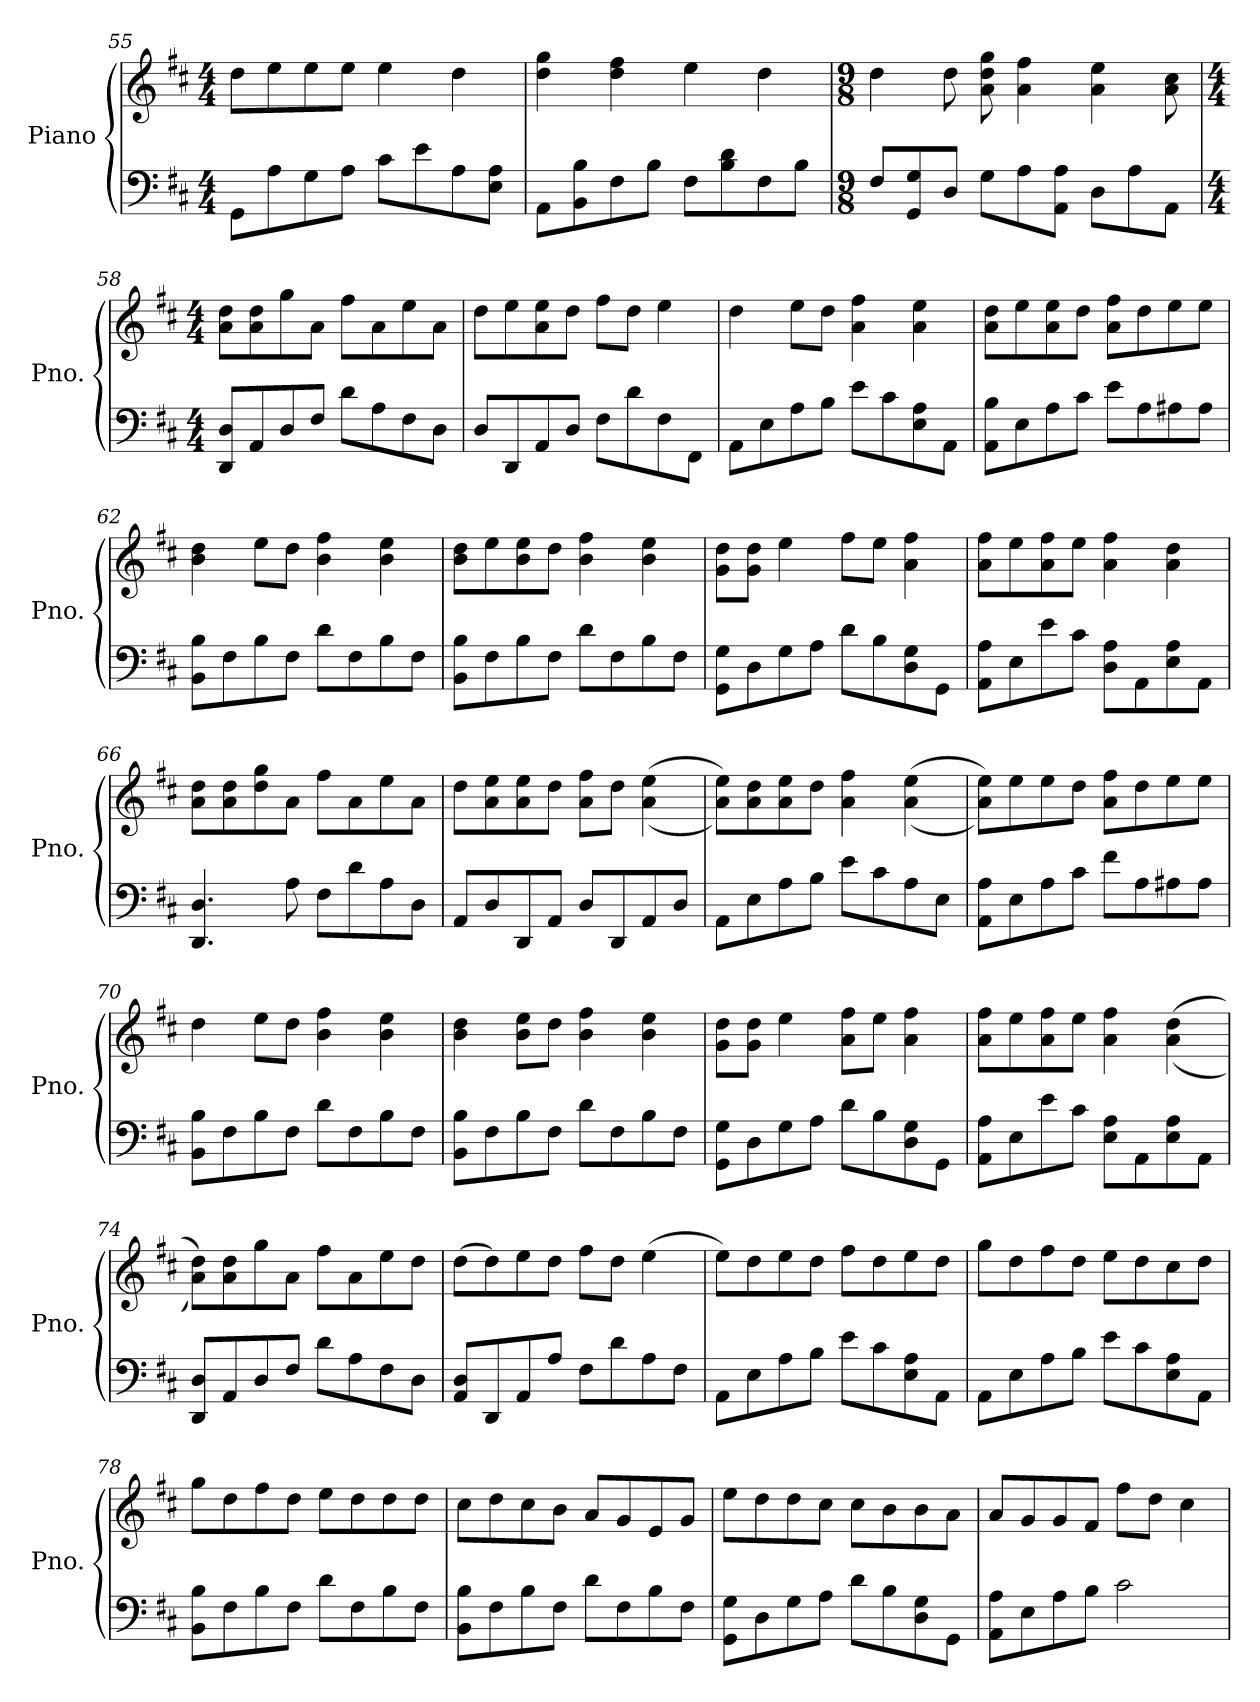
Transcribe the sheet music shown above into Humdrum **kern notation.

**kern	**kern
*part1	*part1
*staff2	*staff1
*I"Piano	*
*I'Pno.	*
*clefF4	*clefG2
*k[f#c#]	*k[f#c#]
*M4/4	*M4/4
=55	=55
8GG\L	8dd\L
8A\	8ee\
8G\	8ee\
8A\J	8ee\J
8c#\L	4ee\
8e\	.
8A\	4dd\
8E\ 8A\J	.
!!LO:LB:g=z
=56	=56
8AA\L	4dd\ 4gg\
8BB\ 8B\	.
8F#\	4dd\ 4ff#\
8B\J	.
8F#\L	4ee\
8B\ 8d\	.
8F#\	4dd\
8B\J	.
=57	=57
*M9/8	*M9/8
8F#/L	4dd\
8GG/ 8G/	.
8D/J	8dd\
8G\L	8a\ 8dd\ 8gg\
8A\	4a\ 4ff#\
8AA\ 8A\J	.
8D\L	4a\ 4ee\
8A\	.
8AA\J	8a\ 8cc#\
=58	=58
*M4/4	*M4/4
8DD/ 8D/L	8a\ 8dd\L
8AA/	8a\ 8dd\
8D/	8gg\
8F#/J	8a\J
8d\L	8ff#\L
8A\	8a\
8F#\	8ee\
8D\J	8a\J
=59	=59
8D/L	8dd\L
8DD/	8ee\
8AA/	8a\ 8ee\
8D/J	8dd\J
8F#\L	8ff#\L
8d\	8dd\J
8F#\	4ee\
8FF#\J	.
!!LO:LB:g=z
=60	=60
8AA\L	4dd\
8E\	.
8A\	8ee\L
8B\J	8dd\J
8e\L	4a\ 4ff#\
8c#\	.
8E\ 8A\	4a\ 4ee\
8AA\J	.
=61	=61
8AA\ 8B\L	8a\ 8dd\L
8E\	8ee\
8A\	8a\ 8ee\
8c#\J	8dd\J
8e\L	8a\ 8ff#\L
8A\	8dd\
8A#X\	8ee\
8A#\J	8ee\J
=62	=62
8BB\ 8B\L	4b\ 4dd\
8F#\	.
8B\	8ee\L
8F#\J	8dd\J
8d\L	4b\ 4ff#\
8F#\	.
8B\	4b\ 4ee\
8F#\J	.
=63	=63
8BB\ 8B\L	8b\ 8dd\L
8F#\	8ee\
8B\	8b\ 8ee\
8F#\J	8dd\J
8d\L	4b\ 4ff#\
8F#\	.
8B\	4b\ 4ee\
8F#\J	.
=64	=64
8GG\ 8G\L	8g\ 8dd\L
8D\	8g\ 8dd\J
8G\	4ee\
8A\J	.
8d\L	8ff#\L
8B\	8ee\J
8D\ 8G\	4a\ 4ff#\
8GG\J	.
!!LO:LB:g=z
=65	=65
8AA\ 8A\L	8a\ 8ff#\L
8E\	8ee\
8e\	8a\ 8ff#\
8c#\J	8ee\J
8D\ 8A\L	4a\ 4ff#\
8AA\	.
8E\ 8A\	4a\ 4dd\
8AA\J	.
=66	=66
4.DD/ 4.D/	8a\ 8dd\L
.	8a\ 8dd\
.	8dd\ 8gg\
8A\	8a\J
8F#\L	8ff#\L
8d\	8a\
8A\	8ee\
8D\J	8a\J
=67	=67
8AA/L	8dd\L
8D/	8a\ 8ee\
8DD/	8a\ 8ee\
8AA/J	8dd\J
8D/L	8a\ 8ff#\L
8DD/	8dd\J
8AA/	((4a\ 4ee\
8D/J	.
=68	=68
8AA\L	8a\ 8ee\L))
8E\	8a\ 8dd\
8A\	8a\ 8ee\
8B\J	8dd\J
8e\L	4a\ 4ff#\
8c#\	.
8A\	((4a\ 4ee\
8E\J	.
=69	=69
8AA\ 8A\L	8a\ 8ee\L))
8E\	8ee\
8A\	8ee\
8c#\J	8dd\J
8f#\L	8a\ 8ff#\L
8A\	8dd\
8A#X\	8ee\
8A#\J	8ee\J
!!LO:LB:g=z
=70	=70
8BB\ 8B\L	4dd\
8F#\	.
8B\	8ee\L
8F#\J	8dd\J
8d\L	4b\ 4ff#\
8F#\	.
8B\	4b\ 4ee\
8F#\J	.
=71	=71
8BB\ 8B\L	4b\ 4dd\
8F#\	.
8B\	8b\ 8ee\L
8F#\J	8dd\J
8d\L	4b\ 4ff#\
8F#\	.
8B\	4b\ 4ee\
8F#\J	.
=72	=72
8GG\ 8G\L	8g\ 8dd\L
8D\	8g\ 8dd\J
8G\	4ee\
8A\J	.
8d\L	8a\ 8ff#\L
8B\	8ee\J
8D\ 8G\	4a\ 4ff#\
8GG\J	.
=73	=73
8AA\ 8A\L	8a\ 8ff#\L
8E\	8ee\
8e\	8a\ 8ff#\
8c#\J	8ee\J
8E\ 8A\L	4a\ 4ff#\
8AA\	.
8E\ 8A\	((4a\ 4dd\
8AA\J	.
=74	=74
8DD/ 8D/L	8a\ 8dd\L))
8AA/	8a\ 8dd\
8D/	8gg\
8F#/J	8a\J
8d\L	8ff#\L
8A\	8a\
8F#\	8ee\
8D\J	8dd\J
!!LO:LB:g=z
=75	=75
8AA/ 8D/L	(8dd\L
8DD/	8dd\)
8AA/	8ee\
8A/J	8dd\J
8F#\L	8ff#\L
8d\	8dd\J
8A\	(4ee\
8F#\J	.
=76	=76
8AA\L	8ee\L)
8E\	8dd\
8A\	8ee\
8B\J	8dd\J
8e\L	8ff#\L
8c#\	8dd\
8E\ 8A\	8ee\
8AA\J	8dd\J
=77	=77
8AA\L	8gg\L
8E\	8dd\
8A\	8ff#\
8B\J	8dd\J
8e\L	8ee\L
8c#\	8dd\
8E\ 8A\	8cc#\
8AA\J	8dd\J
=78	=78
8BB\ 8B\L	8gg\L
8F#\	8dd\
8B\	8ff#\
8F#\J	8dd\J
8d\L	8ee\L
8F#\	8dd\
8B\	8dd\
8F#\J	8dd\J
=79	=79
8BB\ 8B\L	8cc#\L
8F#\	8dd\
8B\	8cc#\
8F#\J	8b\J
8d\L	8a/L
8F#\	8g/
8B\	8e/
8F#\J	8g/J
!!LO:PB:g=z
=80	=80
8GG\ 8G\L	8ee\L
8D\	8dd\
8G\	8dd\
8A\J	8cc#\J
8d\L	8cc#\L
8B\	8b\
8D\ 8G\	8b\
8GG\J	8a\J
=81	=81
8AA\ 8A\L	8a/L
8E\	8g/
8A\	8g/
8B\J	8f#/J
2c#\	8ff#\L
.	8dd\J
.	4cc#\
=	=
*-	*-
